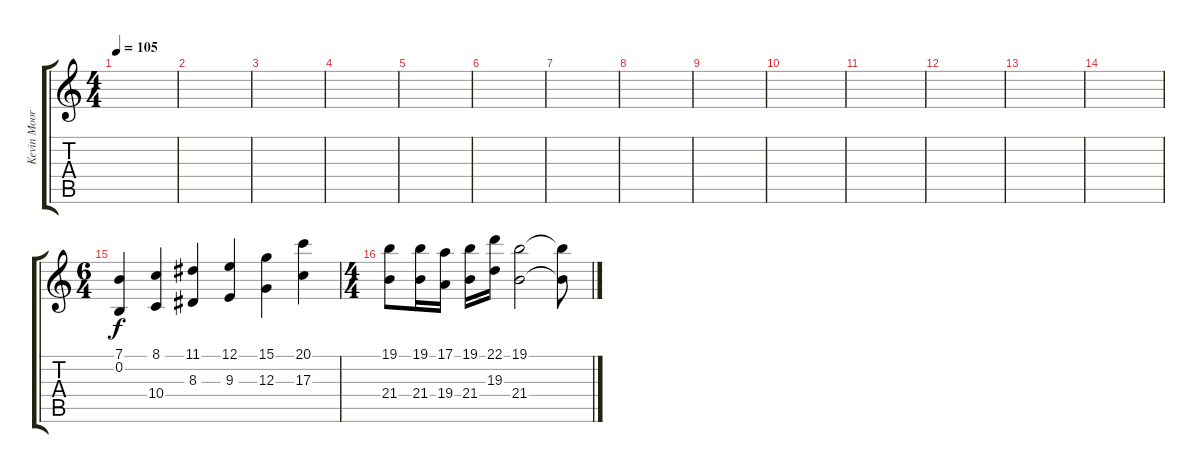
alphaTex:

\track ("Kevin Moore" "Kevin Moor") {instrument lead2sawtooth}
\staff {score tabs}
\tuning (E4 B3 G3 D3 A2 E2) {hide}
\ts (4 4)
\tempo 105
\clef g2
\ks c
|
|
|
|
|
|
|
|
|
|
|
|
|
|
\ts (6 4)
(7.1 0.2).4{volume 11 instrument stringensemble1} (8.1 10.4).4 (11.1 8.3).4 (12.1 9.3).4 (15.1 12.3).4 (20.1 17.3).4 |
\ts (4 4)
(19.1 21.4).8 (19.1 21.4).16 (17.1 19.4).16 (19.1 21.4).16 (22.1 19.3).16 (19.1 21.4).2 (19.1{t} 21.4{t}).8
